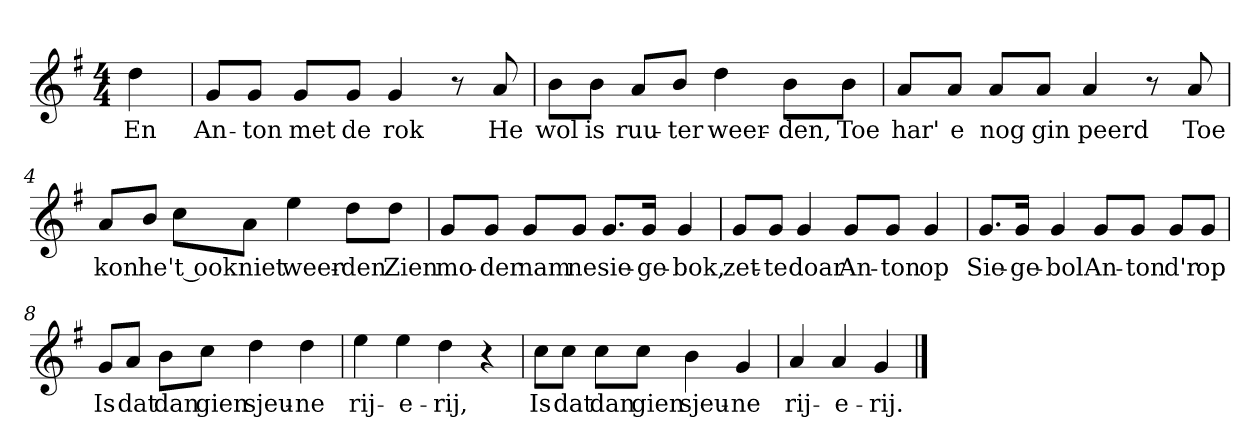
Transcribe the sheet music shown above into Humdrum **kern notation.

**kern	**text
*part1	*part1
*staff1	*staff1
*clefG2	*
*k[f#]	*
*G:	*
*M4/4	*
*MM120	*
=	=
4dd	En
=1	=1
8g/L	An-
8g/J	-ton
8g/L	met
8g/J	de
4g	rok
8r	.
8a	He
=2	=2
8b\L	wol
8b\J	is
8a/L	ruu-
8b/J	-ter
4dd	weer-
8b\L	-den,
8b\J	Toe
=3	=3
8a/L	har'
8a/J	e
8a/L	nog
8a/J	gin
4a	peerd
8r	.
8a	Toe
=4	=4
8a/L	kon
8b/J	he
8cc\L	't ook
8a\J	niet
4ee	weer-
8dd\L	-den
8dd\J	Zien
=5	=5
8g/L	mo-
8g/J	-der
8g/L	nam
8g/J	ne
8.g/L	sie-
16g/Jk	-ge-
4g	-bok,
=6	=6
8g/L	zet-
8g/J	-te
4g	doar
8g/L	An-
8g/J	-ton
4g	op
=7	=7
8.g/L	Sie-
16g/Jk	-ge-
4g	-bol
8g/L	An-
8g/J	-ton
8g/L	d'r
8g/J	op
=8	=8
8g/L	Is
8a/J	dat
8b\L	dan
8cc\J	gien
4dd	sjeu-
4dd	-ne
=9	=9
4ee	rij-
4ee	-e-
4dd	-rij,
4r	.
=10	=10
8cc\L	Is
8cc\J	dat
8cc\L	dan
8cc\J	gien
4b	sjeu-
4g	-ne
=11	=11
4a	rij-
4a	-e-
4g	-rij.
==	==
*-	*-
